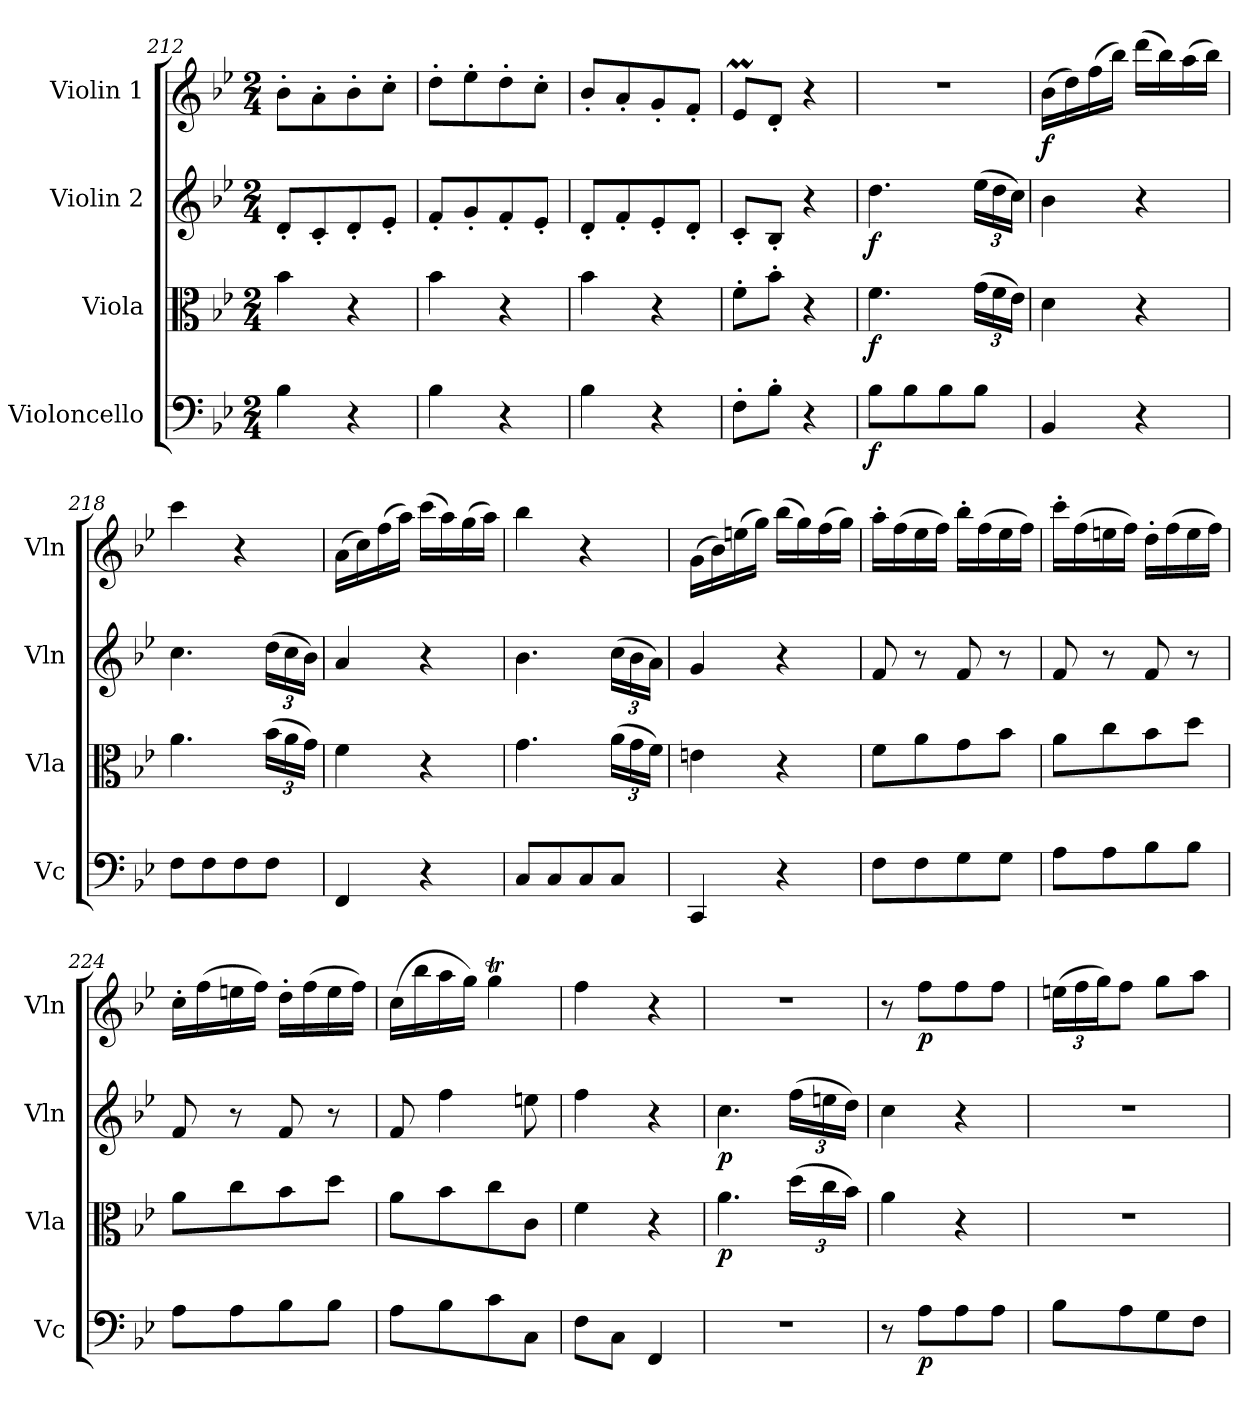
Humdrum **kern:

**kern	**dynam	**kern	**dynam	**kern	**dynam	**kern	**dynam
*part4	*part4	*part3	*part3	*part2	*part2	*part1	*part1
*staff4	*staff4	*staff3	*staff3	*staff2	*staff2	*staff1	*staff1
*I"Violoncello	*	*I"Viola	*	*I"Violin 2	*	*I"Violin 1	*
*I'Vc	*	*I'Vla	*	*I'Vln	*	*I'Vln	*
*clefF4	*	*clefC3	*	*clefG2	*	*clefG2	*
*k[b-e-]	*	*k[b-e-]	*	*k[b-e-]	*	*k[b-e-]	*
*M2/4	*	*M2/4	*	*M2/4	*	*M2/4	*
=212	=212	=212	=212	=212	=212	=212	=212
4B-\	.	4b-\	.	8d'/L	.	8b-'\L	.
.	.	.	.	8c'/	.	8a'\	.
4r	.	4r	.	8d'/	.	8b-'\	.
.	.	.	.	8e-'/J	.	8cc'\J	.
=213	=213	=213	=213	=213	=213	=213	=213
4B-\	.	4b-\	.	8f'/L	.	8dd'\L	.
.	.	.	.	8g'/	.	8ee-'\	.
4r	.	4r	.	8f'/	.	8dd'\	.
.	.	.	.	8e-'/J	.	8cc'\J	.
=214	=214	=214	=214	=214	=214	=214	=214
4B-\	.	4b-\	.	8d'/L	.	8b-'/L	.
.	.	.	.	8f'/	.	8a'/	.
4r	.	4r	.	8e-'/	.	8g'/	.
.	.	.	.	8d'/J	.	8f'/J	.
!!LO:LB:g=z
=215	=215	=215	=215	=215	=215	=215	=215
8F'\L	.	8f'\L	.	8c'/L	.	8e-M/L	.
8B-'\J	.	8b-'\J	.	8B-'/J	.	8d'/J	.
4r	.	4r	.	4r	.	4r	.
=216	=216	=216	=216	=216	=216	=216	=216
!	!LO:DY:b	!	!LO:DY:b	!	!LO:DY:b	!	!
8B-\L	f	4.f\	f	4.dd\	f	2r	.
8B-\	.	.	.	.	.	.	.
8B-\	.	.	.	.	.	.	.
*	*	*Xbrackettup	*	*Xbrackettup	*	*	*
8B-\J	.	(>24g\LL	.	(>24ee-\LL	.	.	.
.	.	24f\	.	24dd\	.	.	.
.	.	24e-\JJ)	.	24cc\JJ)	.	.	.
=217	=217	=217	=217	=217	=217	=217	=217
!	!	!	!	!	!	!	!LO:DY:b
4BB-/	.	4d\	.	4b-\	.	(>16b-\LL	f
.	.	.	.	.	.	16dd\)	.
.	.	.	.	.	.	(>16ff\	.
.	.	.	.	.	.	16bb-\JJ)	.
4r	.	4r	.	4r	.	(>16ddd\LL	.
.	.	.	.	.	.	16bb-\)	.
.	.	.	.	.	.	(>16aa\	.
.	.	.	.	.	.	16bb-\JJ)	.
=218	=218	=218	=218	=218	=218	=218	=218
8F\L	.	4.a\	.	4.cc\	.	4ccc\	.
8F\	.	.	.	.	.	.	.
8F\	.	.	.	.	.	4r	.
8F\J	.	(>24b-\LL	.	(>24dd\LL	.	.	.
.	.	24a\	.	24cc\	.	.	.
.	.	24g\JJ)	.	24b-\JJ)	.	.	.
=219	=219	=219	=219	=219	=219	=219	=219
4FF/	.	4f\	.	4a/	.	(>16a\LL	.
.	.	.	.	.	.	16cc\)	.
.	.	.	.	.	.	(>16ff\	.
.	.	.	.	.	.	16aa\JJ)	.
4r	.	4r	.	4r	.	(>16ccc\LL	.
.	.	.	.	.	.	16aa\)	.
.	.	.	.	.	.	(>16gg\	.
.	.	.	.	.	.	16aa\JJ)	.
=220	=220	=220	=220	=220	=220	=220	=220
8C/L	.	4.g\	.	4.b-\	.	4bb-\	.
8C/	.	.	.	.	.	.	.
8C/	.	.	.	.	.	4r	.
8C/J	.	(>24a\LL	.	(>24cc\LL	.	.	.
.	.	24g\	.	24b-\	.	.	.
.	.	24f\JJ)	.	24a\JJ)	.	.	.
!!LO:LB:g=z
=221	=221	=221	=221	=221	=221	=221	=221
4CC/	.	4en\	.	4g/	.	(>16g\LL	.
.	.	.	.	.	.	16b-\)	.
.	.	.	.	.	.	(>16een\	.
.	.	.	.	.	.	16gg\JJ)	.
4r	.	4r	.	4r	.	(>16bb-\LL	.
.	.	.	.	.	.	16gg\)	.
.	.	.	.	.	.	(>16ff\	.
.	.	.	.	.	.	16gg\JJ)	.
=222	=222	=222	=222	=222	=222	=222	=222
8F\L	.	8f\L	.	8f/	.	16aa'\LL	.
.	.	.	.	.	.	(>16ff\	.
8F\	.	8a\	.	8r	.	16ee-\	.
.	.	.	.	.	.	16ff\JJ)	.
8G\	.	8g\	.	8f/	.	16bb-'\LL	.
.	.	.	.	.	.	(>16ff\	.
8G\J	.	8b-\J	.	8r	.	16ee-\	.
.	.	.	.	.	.	16ff\JJ)	.
=223	=223	=223	=223	=223	=223	=223	=223
8A\L	.	8a\L	.	8f/	.	16ccc'\LL	.
.	.	.	.	.	.	(>16ff\	.
8A\	.	8cc\	.	8r	.	16een\	.
.	.	.	.	.	.	16ff\JJ)	.
8B-\	.	8b-\	.	8f/	.	16dd'\LL	.
.	.	.	.	.	.	(>16ff\	.
8B-\J	.	8dd\J	.	8r	.	16ee\	.
.	.	.	.	.	.	16ff\JJ)	.
=224	=224	=224	=224	=224	=224	=224	=224
8A\L	.	8a\L	.	8f/	.	16cc'\LL	.
.	.	.	.	.	.	(>16ff\	.
8A\	.	8cc\	.	8r	.	16een\	.
.	.	.	.	.	.	16ff\JJ)	.
8B-\	.	8b-\	.	8f/	.	16dd'\LL	.
.	.	.	.	.	.	(>16ff\	.
8B-\J	.	8dd\J	.	8r	.	16ee\	.
.	.	.	.	.	.	16ff\JJ)	.
=225	=225	=225	=225	=225	=225	=225	=225
8A\L	.	8a\L	.	8f/	.	(>16cc\LL	.
.	.	.	.	.	.	16bb-\	.
8B-\	.	8b-\	.	4ff\	.	16aa\	.
.	.	.	.	.	.	16gg\JJ)	.
8c\	.	8cc\	.	.	.	4ggT\	.
8C\J	.	8c\J	.	8een\	.	.	.
!!LO:LB:g=z
=226	=226	=226	=226	=226	=226	=226	=226
8F\L	.	4f\	.	4ff\	.	4ff\	.
8C\J	.	.	.	.	.	.	.
4FF/	.	4r	.	4r	.	4r	.
=227	=227	=227	=227	=227	=227	=227	=227
!	!	!	!LO:DY:b	!	!LO:DY:b	!	!
2r	.	4.a\	p	4.cc\	p	2r	.
.	.	(>24dd\LL	.	(>24ff\LL	.	.	.
.	.	24cc\	.	24een\	.	.	.
.	.	24b-\JJ)	.	24dd\JJ)	.	.	.
=228	=228	=228	=228	=228	=228	=228	=228
8r	.	4a\	.	4cc\	.	8r	.
!	!LO:DY:b	!	!	!	!	!	!LO:DY:b
8A\L	p	.	.	.	.	8ff\L	p
8A\	.	4r	.	4r	.	8ff\	.
8A\J	.	.	.	.	.	8ff\J	.
=229	=229	=229	=229	=229	=229	=229	=229
*	*	*	*	*	*	*Xbrackettup	*
8B-\L	.	2r	.	2r	.	(>24een\LL	.
.	.	.	.	.	.	24ff\	.
.	.	.	.	.	.	24gg\J)	.
8A\	.	.	.	.	.	8ff\J	.
8G\	.	.	.	.	.	8gg\L	.
8F\J	.	.	.	.	.	8aa\J	.
=	=	=	=	=	=	=	=
*-	*-	*-	*-	*-	*-	*-	*-
